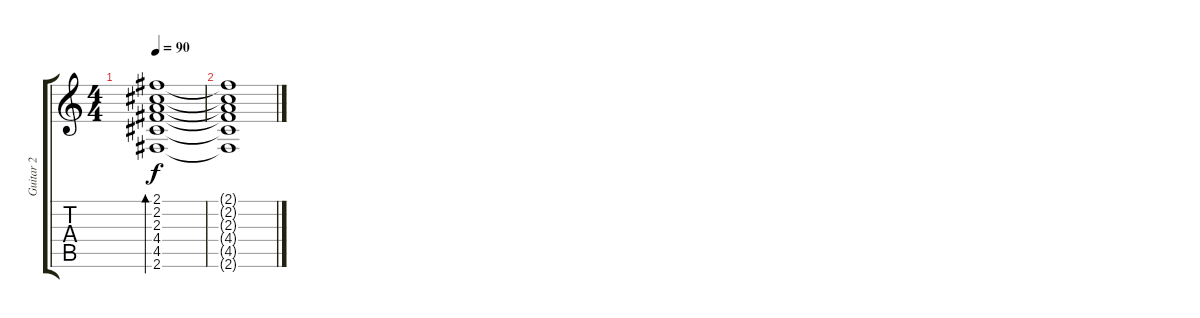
\track ("Guitar 2" "Guitar 2") {instrument acousticguitarsteel}
\staff {score tabs}
\tuning (E4 B3 G3 D3 A2 E2) {hide}
\ts (4 4)
\tempo 90
\clef g2
\ks c
(2.1 2.2 2.3 4.4 4.5 2.6).1{bd 480 dy f} |
(2.1{t} 2.2{t} 2.3{t} 4.4{t} 4.5{t} 2.6{t}).1
